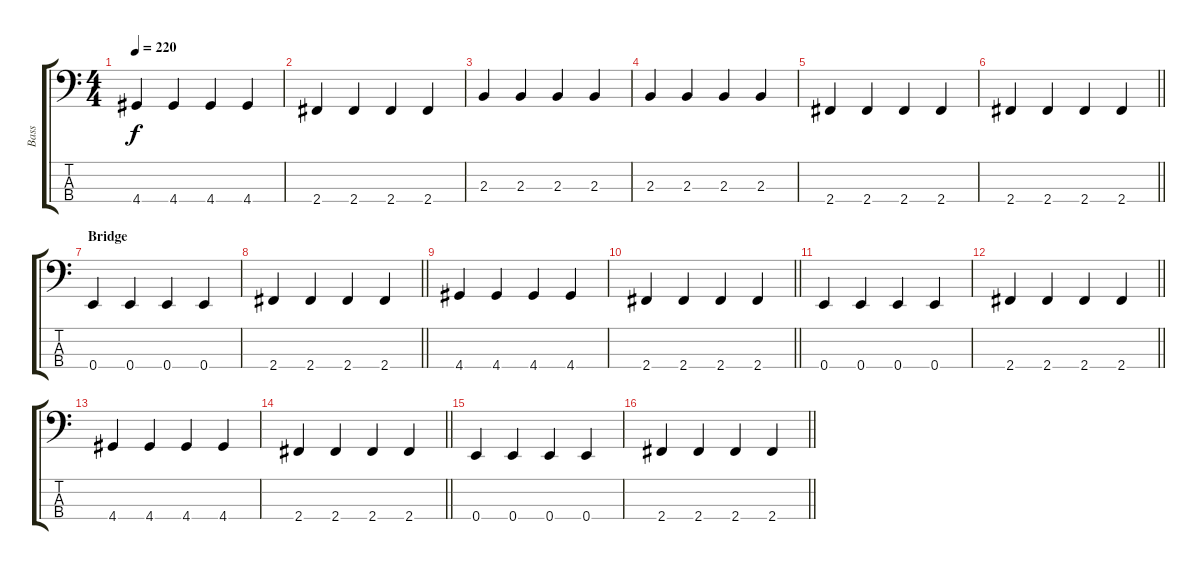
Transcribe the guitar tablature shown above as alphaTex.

\track ("Bass" "Bass") {instrument electricbassfinger}
\staff {score tabs}
\tuning (G2 D2 A1 E1) {hide}
\ts (4 4)
\tempo 220
\clef f4
\ks c
4.4.4{dy f} 4.4.4 4.4.4 4.4.4 |
2.4.4 2.4.4 2.4.4 2.4.4 |
2.3.4 2.3.4 2.3.4 2.3.4 |
2.3.4 2.3.4 2.3.4 2.3.4 |
2.4.4 2.4.4 2.4.4 2.4.4 |
\barLineRight lightlight
2.4.4 2.4.4 2.4.4 2.4.4 |
\section ("" "Bridge")
0.4.4 0.4.4 0.4.4 0.4.4 |
\barLineRight lightlight
2.4.4 2.4.4 2.4.4 2.4.4 |
4.4.4 4.4.4 4.4.4 4.4.4 |
\barLineRight lightlight
2.4.4 2.4.4 2.4.4 2.4.4 |
0.4.4 0.4.4 0.4.4 0.4.4 |
\barLineRight lightlight
2.4.4 2.4.4 2.4.4 2.4.4 |
4.4.4 4.4.4 4.4.4 4.4.4 |
\barLineRight lightlight
2.4.4 2.4.4 2.4.4 2.4.4 |
0.4.4 0.4.4 0.4.4 0.4.4 |
\barLineRight lightlight
2.4.4 2.4.4 2.4.4 2.4.4
